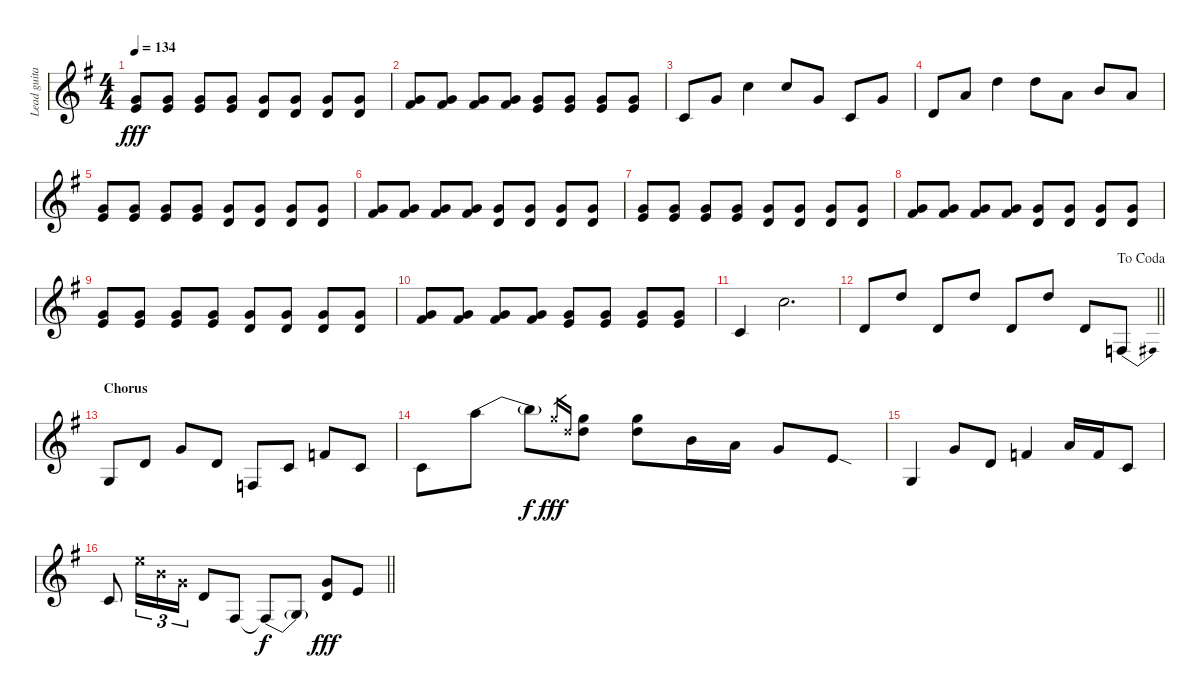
\track ("Lead guitar" "Lead guita") {instrument distortionguitar}
\staff {score}
\tuning (E4 B3 G3 D3 A2 E2) {hide}
\ts (4 4)
\tempo 134
\clef g2
\ks g
(0.3 2.4).8{dy fff} (0.3 2.4).8 (0.3 2.4).8 (0.3 2.4).8 (0.3 0.4).8 (0.3 0.4).8 (0.3 0.4).8 (0.3 0.4).8 |
(0.3 4.4).8 (0.3 4.4).8 (0.3 4.4).8 (0.3 4.4).8 (0.3 2.4).8 (0.3 2.4).8 (0.3 2.4).8 (0.3 2.4).8 |
3.5.8 0.3.8 1.2.4 1.2.8 0.3.8 3.5.8 0.3.8 |
0.4.8 2.3.8 3.2.4 3.2.8 2.3.8 0.2.8 2.3.8 |
(0.3 2.4).8 (0.3 2.4).8 (0.3 2.4).8 (0.3 2.4).8 (0.3 0.4).8 (0.3 0.4).8 (0.3 0.4).8 (0.3 0.4).8 |
(0.3 4.4).8 (0.3 4.4).8 (0.3 4.4).8 (0.3 4.4).8 (0.3 0.4).8 (0.3 0.4).8 (0.3 0.4).8 (0.3 0.4).8 |
(0.3 2.4).8 (0.3 2.4).8 (0.3 2.4).8 (0.3 2.4).8 (0.3 0.4).8 (0.3 0.4).8 (0.3 0.4).8 (0.3 0.4).8 |
(0.3 4.4).8 (0.3 4.4).8 (0.3 4.4).8 (0.3 4.4).8 (0.3 0.4).8 (0.3 0.4).8 (0.3 0.4).8 (0.3 0.4).8 |
(0.3 2.4).8 (0.3 2.4).8 (0.3 2.4).8 (0.3 2.4).8 (0.3 0.4).8 (0.3 0.4).8 (0.3 0.4).8 (0.3 0.4).8 |
(0.3 4.4).8 (0.3 4.4).8 (0.3 4.4).8 (0.3 4.4).8 (0.3 2.4).8 (0.3 2.4).8 (0.3 2.4).8 (0.3 2.4).8 |
3.5.4 1.2.2{d} |
\jump dacoda
\barLineRight lightlight
0.4.8 3.2.8 0.4.8 3.2.8 0.4.8 3.2.8 0.4.8 1.6{be (bend 0 0 60 2)}.8 |
\section ("" "Chorus")
3.6.8 5.5.8 5.4.8 5.5.8 1.6.8 3.5.8 3.4.8 3.5.8 |
3.5.8 10.2{be (bend 0 0 60 4)}.8 10.2{t}.8{dy f} 8.2{x}.16{gr dy fff} 7.3{x}.16{gr} (8.2 7.3).8 (8.2 7.3).8 9.4.16 7.4.16 5.4.8 7.5{sod}.8 |
3.6.4 5.4.8 5.5.8 3.4.4 2.3.16 3.4.16 3.5.8 |
\barLineRight lightlight
3.5.8 0.1{x}.16{tu (3 2)} 0.2{x}.16{tu (3 2)} 0.3{x}.16{tu (3 2)} 0.4.8 2.6.8 2.6{be (bend 0 0 60 2) t}.8{dy f} 2.6{t}.8 (0.3 0.4).8{dy fff} 2.4{ss}.8
